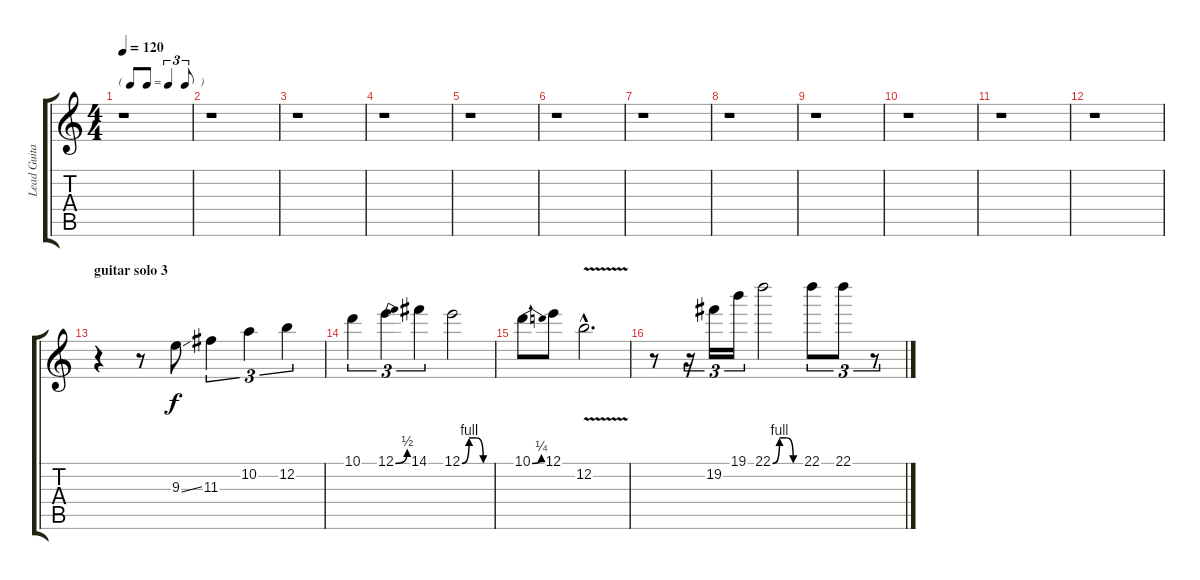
\track ("Lead Guitar (Gilmour)" "Lead Guita") {instrument distortionguitar}
\staff {score tabs}
\tuning (E4 B3 G3 D3 A2 E2) {hide}
\ts (4 4)
\tf triplet8th
\tempo 120
\clef g2
\ks c
r.1{dy f} |
r.1 |
r.1 |
r.1 |
r.1 |
r.1 |
r.1 |
r.1 |
r.1 |
r.1 |
r.1 |
r.1 |
\section ("" "guitar solo 3")
r.4 r.8 9.3{ss}.8 11.3.4{tu (3 2)} 10.2.4{tu (3 2)} 12.2.4{tu (3 2)} |
10.1.4{tu (3 2)} 12.1{be (bend 0 0 60 2)}.4{tu (3 2)} 14.1.4{tu (3 2)} 12.1{be (custom 0 0 15 4 30 4 45 0 60 0)}.2 |
10.1{be (bend 0 0 60 1)}.8 12.1.8 12.2{v hac}.2{d} |
r.8 r.16{tu (3 2)} 19.2.16{tu (3 2)} 19.1.16{tu (3 2)} 22.1{be (custom 0 0 15 4 30 4 45 0 60 0)}.2 22.1.8{tu (3 2)} 22.1.8{tu (3 2)} r.8{tu (3 2)}
